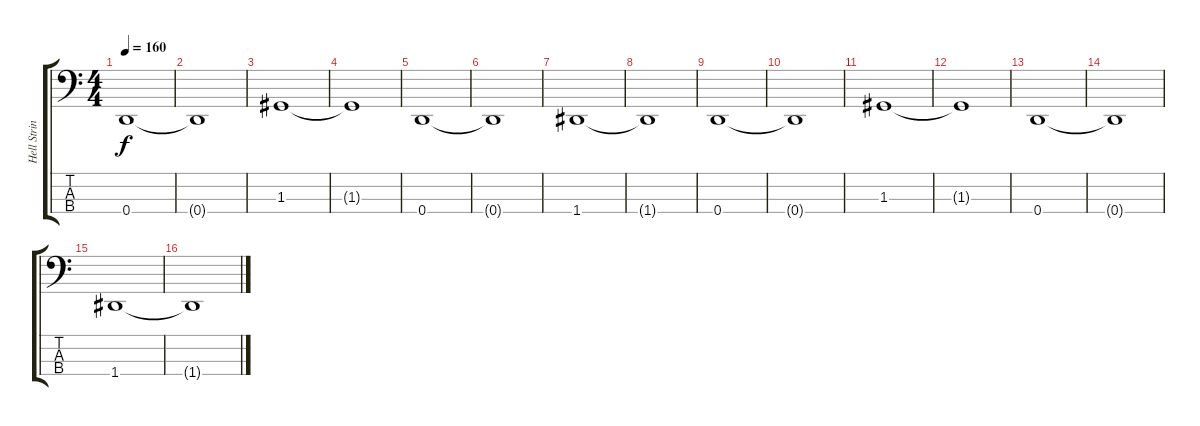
\track ("Hell Strings" "Hell Strin") {instrument electricbasspick}
\staff {score tabs}
\tuning (F2 C2 G1 D1) {hide}
\ts (4 4)
\tempo 160
\clef f4
\ks c
0.4.1{dy f} |
0.4{t}.1 |
1.3.1 |
1.3{t}.1 |
0.4.1 |
0.4{t}.1 |
1.4.1 |
1.4{t}.1 |
0.4.1 |
0.4{t}.1 |
1.3.1 |
1.3{t}.1 |
0.4.1 |
0.4{t}.1 |
1.4.1 |
1.4{t}.1
